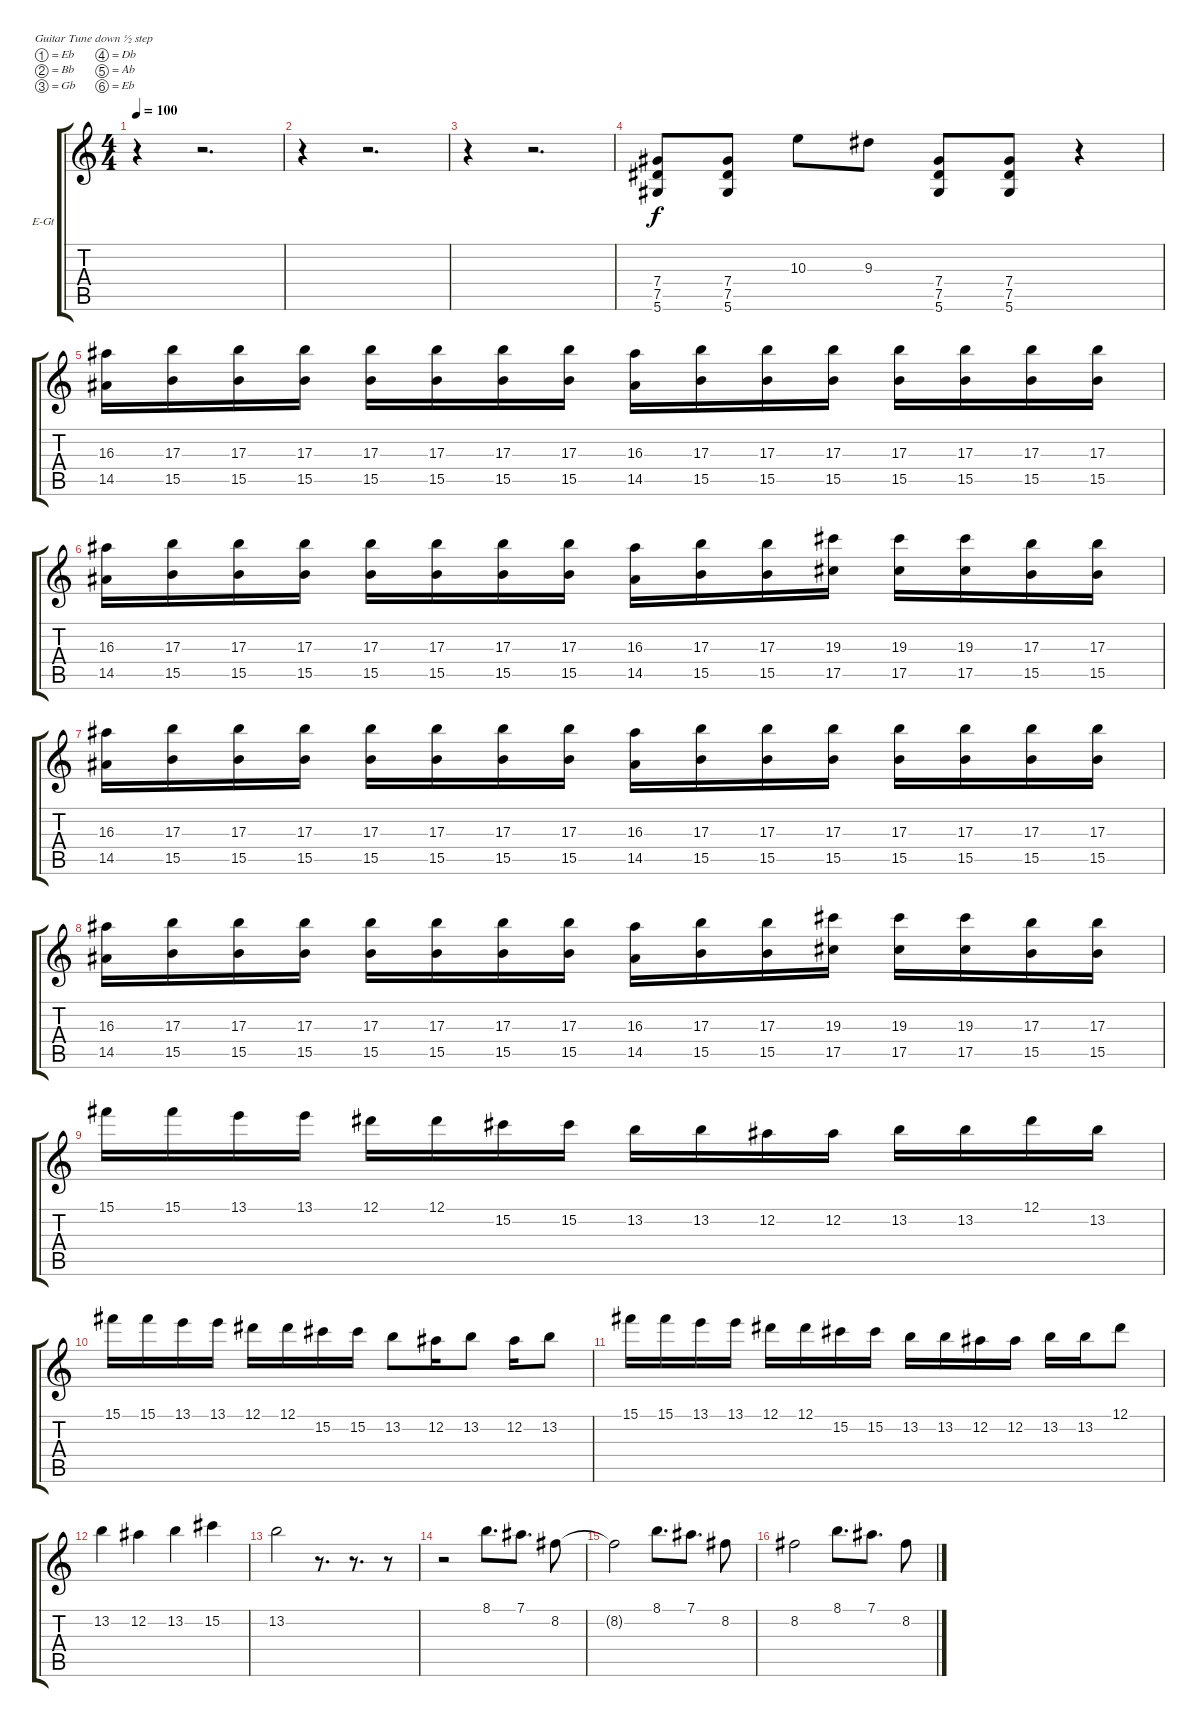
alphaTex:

\bracketExtendMode groupsimilarinstruments
\firstSystemTrackNameOrientation horizontal
\otherSystemsTrackNameOrientation horizontal
\track ("Electric Guitar2" "E-Gt") {instrument distortionguitar}
\staff {score tabs}
\tuning (Eb4 Bb3 Gb3 Db3 Ab2 Eb2)
\ts (4 4)
\beaming (8 2 2 2 2)
\tempo 100
\clef g2
\ks c
r.4{dy f instrument distortionguitar} r.2{d} |
r.4 r.2{d} |
r.4 r.2{d} |
(7.4 7.5 5.6).8 (7.4 7.5 5.6).8 10.3.8 9.3.8 (7.4 7.5 5.6).8 (7.4 7.5 5.6).8 r.4 |
(16.3 14.5).16 (17.3 15.5).16 (17.3 15.5).16 (17.3 15.5).16 (17.3 15.5).16 (17.3 15.5).16 (17.3 15.5).16 (17.3 15.5).16 (16.3 14.5).16 (17.3 15.5).16 (17.3 15.5).16 (17.3 15.5).16 (17.3 15.5).16 (17.3 15.5).16 (17.3 15.5).16 (17.3 15.5).16 |
(16.3 14.5).16 (17.3 15.5).16 (17.3 15.5).16 (17.3 15.5).16 (17.3 15.5).16 (17.3 15.5).16 (17.3 15.5).16 (17.3 15.5).16 (16.3 14.5).16 (17.3 15.5).16 (17.3 15.5).16 (19.3 17.5).16 (19.3 17.5).16 (19.3 17.5).16 (17.3 15.5).16 (17.3 15.5).16 |
(16.3 14.5).16 (17.3 15.5).16 (17.3 15.5).16 (17.3 15.5).16 (17.3 15.5).16 (17.3 15.5).16 (17.3 15.5).16 (17.3 15.5).16 (16.3 14.5).16 (17.3 15.5).16 (17.3 15.5).16 (17.3 15.5).16 (17.3 15.5).16 (17.3 15.5).16 (17.3 15.5).16 (17.3 15.5).16 |
(16.3 14.5).16 (17.3 15.5).16 (17.3 15.5).16 (17.3 15.5).16 (17.3 15.5).16 (17.3 15.5).16 (17.3 15.5).16 (17.3 15.5).16 (16.3 14.5).16 (17.3 15.5).16 (17.3 15.5).16 (19.3 17.5).16 (19.3 17.5).16 (19.3 17.5).16 (17.3 15.5).16 (17.3 15.5).16 |
15.1.16 15.1.16 13.1.16 13.1.16 12.1.16 12.1.16 15.2.16 15.2.16 13.2.16 13.2.16 12.2.16 12.2.16 13.2.16 13.2.16 12.1.16 13.2.16 |
15.1.16 15.1.16 13.1.16 13.1.16 12.1.16 12.1.16 15.2.16 15.2.16 13.2.8 12.2.16 13.2.8 12.2.16 13.2.8 |
15.1.16 15.1.16 13.1.16 13.1.16 12.1.16 12.1.16 15.2.16 15.2.16 13.2.16 13.2.16 12.2.16 12.2.16 13.2.16 13.2.16 12.1.8 |
13.2.4 12.2.4 13.2.4 15.2.4 |
13.2.2 r.8{d} r.8{d} r.8 |
r.2 8.1.8{d} 7.1.8{d} 8.2.8 |
8.2{t}.2 8.1.8{d} 7.1.8{d} 8.2.8 |
8.2.2 8.1.8{d} 7.1.8{d} 8.2.8
